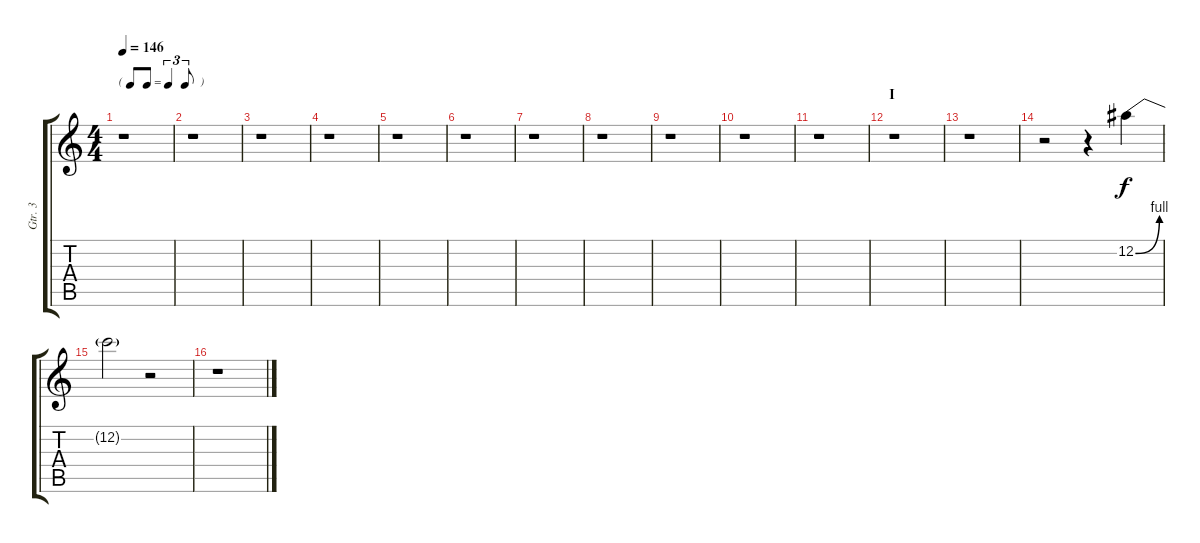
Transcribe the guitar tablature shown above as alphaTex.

\track ("Gtr. 3" "Gtr. 3") {instrument distortionguitar}
\staff {score tabs}
\tuning (Eb4 Bb3 Gb3 Db3 Ab2 Eb2) {hide}
\ts (4 4)
\tf triplet8th
\tempo 146
\clef g2
\ks c
r.1{dy f} |
r.1 |
r.1 |
r.1 |
r.1 |
r.1 |
r.1 |
r.1 |
r.1 |
r.1 |
r.1 |
\section ("" "I")
r.1 |
r.1 |
r.2 r.4 12.2{be (bend 0 0 60 4)}.4 |
12.2{t}.2 r.2 |
r.1
